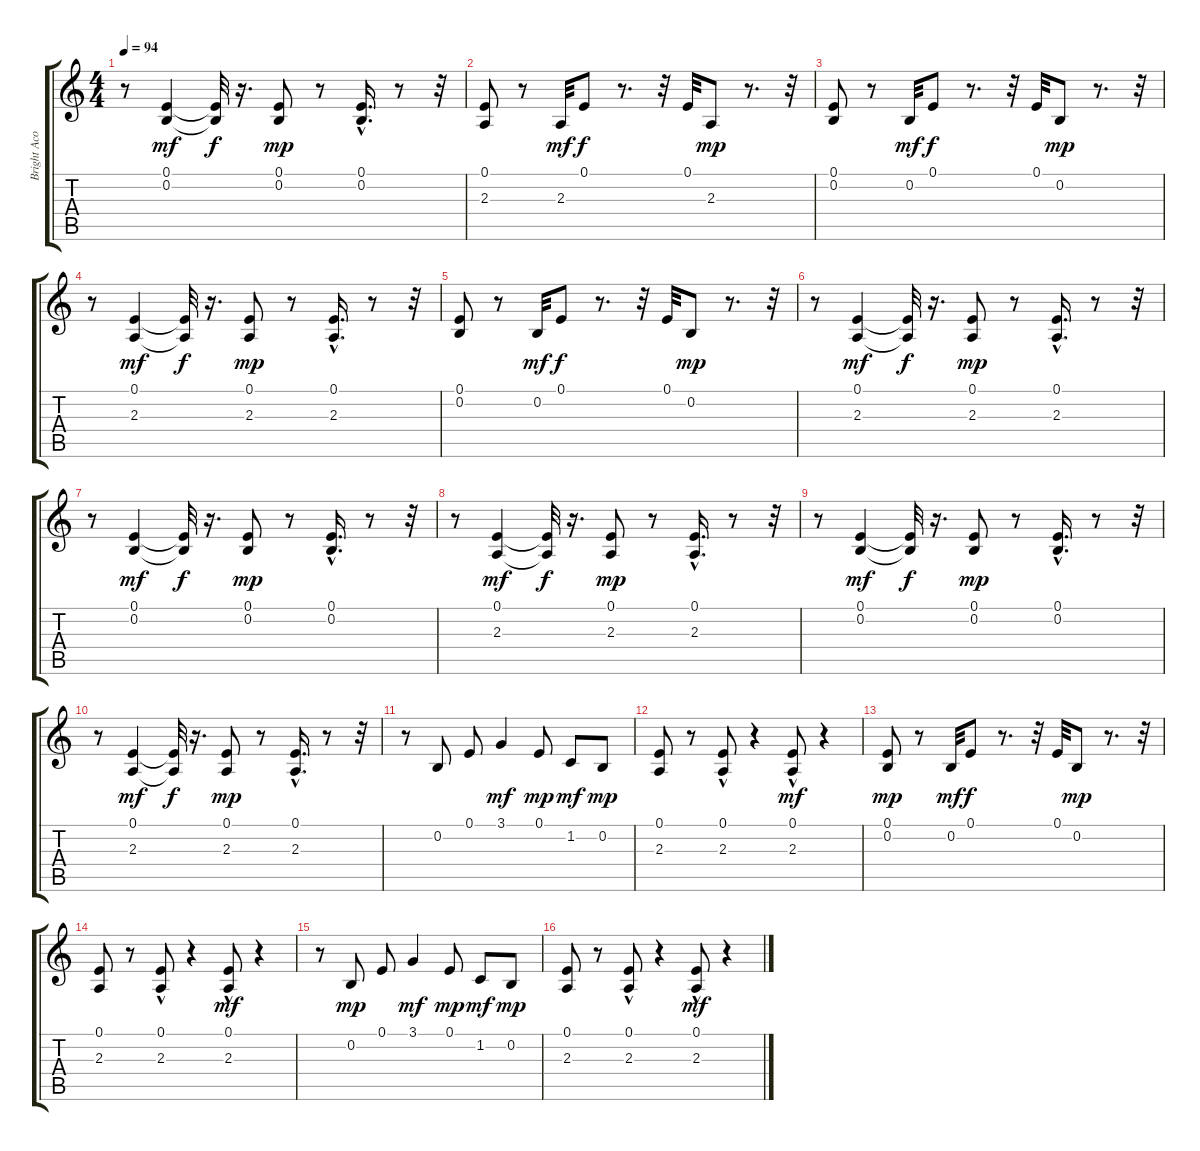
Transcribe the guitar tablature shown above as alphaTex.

\track ("Bright Acoustic Piano" "Bright Aco") {instrument brightacousticpiano}
\staff {score tabs}
\tuning (E4 B3 G3 D3 A2 E2) {hide}
\ts (4 4)
\tempo 94
\clef g2
\ks c
r.8{dy mp} (0.1 0.2).4{dy mf} (0.1{t} 0.2{t}).32{dy f} r.16{d} (0.1 0.2).8{dy mp} r.8 (0.1{hac} 0.2{hac}).16{d} r.8 r.32 |
(0.1 2.3).8 r.8 2.3.32{dy mf} 0.1.8{dy f} r.8{d} r.32 0.1.32 2.3.8{dy mp} r.8{d} r.32 |
(0.1 0.2).8 r.8 0.2.32{dy mf} 0.1.8{dy f} r.8{d} r.32 0.1.32 0.2.8{dy mp} r.8{d} r.32 |
r.8 (0.1 2.3).4{dy mf} (0.1{t} 2.3{t}).32{dy f} r.16{d} (0.1 2.3).8{dy mp} r.8 (0.1{hac} 2.3{hac}).16{d} r.8 r.32 |
(0.1 0.2).8 r.8 0.2.32{dy mf} 0.1.8{dy f} r.8{d} r.32 0.1.32 0.2.8{dy mp} r.8{d} r.32 |
r.8 (0.1 2.3).4{dy mf} (0.1{t} 2.3{t}).32{dy f} r.16{d} (0.1 2.3).8{dy mp} r.8 (0.1{hac} 2.3{hac}).16{d} r.8 r.32 |
r.8 (0.1 0.2).4{dy mf} (0.1{t} 0.2{t}).32{dy f} r.16{d} (0.1 0.2).8{dy mp} r.8 (0.1{hac} 0.2{hac}).16{d} r.8 r.32 |
r.8 (0.1 2.3).4{dy mf} (0.1{t} 2.3{t}).32{dy f} r.16{d} (0.1 2.3).8{dy mp} r.8 (0.1{hac} 2.3{hac}).16{d} r.8 r.32 |
r.8 (0.1 0.2).4{dy mf} (0.1{t} 0.2{t}).32{dy f} r.16{d} (0.1 0.2).8{dy mp} r.8 (0.1{hac} 0.2{hac}).16{d} r.8 r.32 |
r.8 (0.1 2.3).4{dy mf} (0.1{t} 2.3{t}).32{dy f} r.16{d} (0.1 2.3).8{dy mp} r.8 (0.1{hac} 2.3{hac}).16{d} r.8 r.32 |
r.8 0.2.8 0.1.8 3.1.4{dy mf} 0.1.8{dy mp} 1.2.8{dy mf} 0.2.8{dy mp} |
(0.1 2.3).8 r.8 (0.1 2.3{hac}).8 r.4 (0.1 2.3{hac}).8{dy mf} r.4 |
(0.1 0.2).8{dy mp} r.8 0.2.32{dy mf} 0.1.8{dy f} r.8{d} r.32 0.1.32 0.2.8{dy mp} r.8{d} r.32 |
(0.1 2.3).8 r.8 (0.1 2.3{hac}).8 r.4 (0.1 2.3{hac}).8{dy mf} r.4 |
r.8 0.2.8{dy mp} 0.1.8 3.1.4{dy mf} 0.1.8{dy mp} 1.2.8{dy mf} 0.2.8{dy mp} |
(0.1 2.3).8 r.8 (0.1 2.3{hac}).8 r.4 (0.1 2.3{hac}).8{dy mf} r.4
